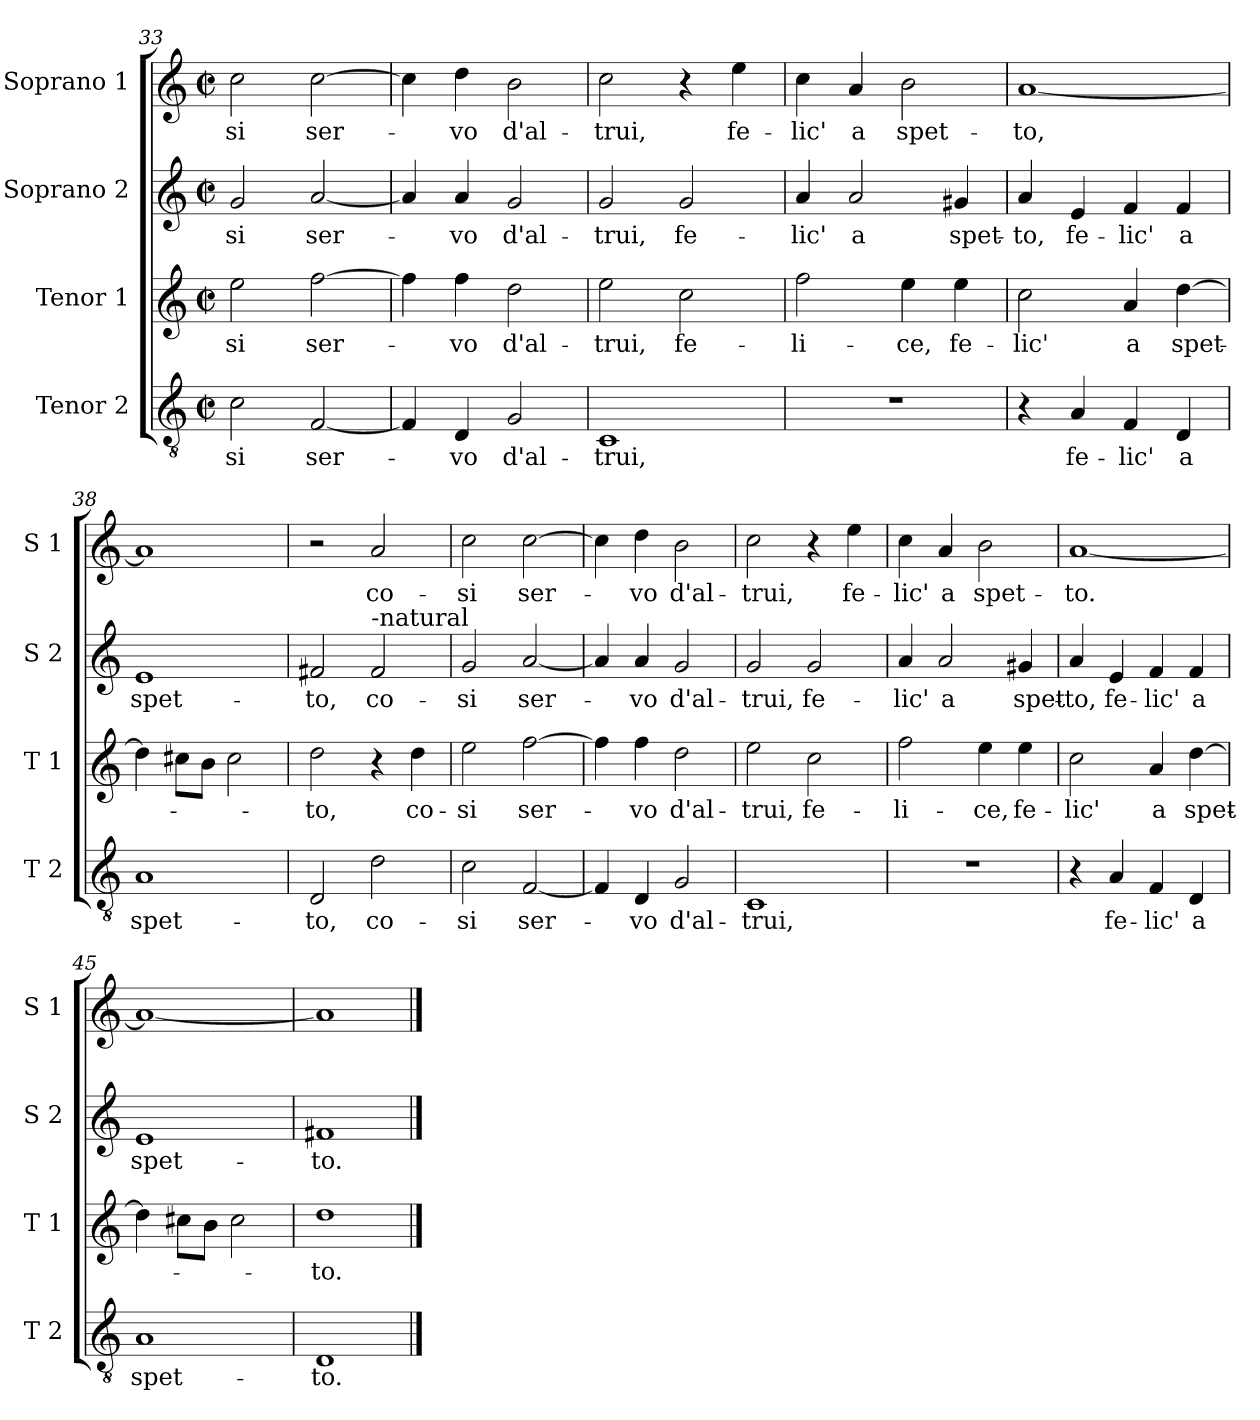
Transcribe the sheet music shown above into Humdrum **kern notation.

**kern	**text	**kern	**text	**kern	**text	**kern	**text
*part4	*part4	*part3	*part3	*part2	*part2	*part1	*part1
*staff4	*staff4	*staff3	*staff3	*staff2	*staff2	*staff1	*staff1
*I"Tenor 2	*	*I"Tenor 1	*	*I"Soprano 2	*	*I"Soprano 1	*
*I'T 2	*	*I'T 1	*	*I'S 2	*	*I'S 1	*
*clefGv2	*	*clefG2	*	*clefG2	*	*clefG2	*
*k[]	*	*k[]	*	*k[]	*	*k[]	*
*C:	*	*C:	*	*C:	*	*C:	*
*M2/2	*	*M2/2	*	*M2/2	*	*M2/2	*
*met(c|)	*	*met(c|)	*	*met(c|)	*	*met(c|)	*
=33	=33	=33	=33	=33	=33	=33	=33
!	!LO:LY:b	!	!LO:LY:b	!	!LO:LY:b	!	!LO:LY:b
2c\	-si	2ee\	-si	2g/	-si	2cc\	-si
!	!LO:LY:b	!	!LO:LY:b	!	!LO:LY:b	!	!LO:LY:b
[2F/	ser-	[2ff\	ser-	[2a/	ser-	[2cc\	ser-
=34	=34	=34	=34	=34	=34	=34	=34
4F/]	.	4ff\]	.	4a/]	.	4cc\]	.
!	!LO:LY:b	!	!LO:LY:b	!	!LO:LY:b	!	!LO:LY:b
4D/	-vo	4ff\	-vo	4a/	-vo	4dd\	-vo
!	!LO:LY:b	!	!LO:LY:b	!	!LO:LY:b	!	!LO:LY:b
2G/	d'al-	2dd\	d'al-	2g/	d'al-	2b\	d'al-
=35	=35	=35	=35	=35	=35	=35	=35
!	!LO:LY:b	!	!LO:LY:b	!	!LO:LY:b	!	!LO:LY:b
1C	-trui,	2ee\	-trui,	2g/	-trui,	2cc\	-trui,
!	!	!	!LO:LY:b	!	!LO:LY:b	!	!
.	.	2cc\	fe-	2g/	fe-	4r	.
!	!	!	!	!	!	!	!LO:LY:b
.	.	.	.	.	.	4ee\	fe-
=36	=36	=36	=36	=36	=36	=36	=36
!	!	!	!LO:LY:b	!	!LO:LY:b	!	!LO:LY:b
1r	.	2ff\	-li-	4a/	-lic'	4cc\	-lic'
!	!	!	!	!	!LO:LY:b	!	!LO:LY:b
.	.	.	.	2a/	a	4a/	a
!	!	!	!LO:LY:b	!	!	!	!LO:LY:b
.	.	4ee\	-ce,	.	.	2b\	spet-
!	!	!	!LO:LY:b	!	!LO:LY:b	!	!
.	.	4ee\	fe-	4g#X/	spet-	.	.
!!LO:PB:g=z
=37	=37	=37	=37	=37	=37	=37	=37
!	!	!	!LO:LY:b	!	!LO:LY:b	!	!LO:LY:b
4r	.	2cc\	-lic'	4a/	-to,	[1a	-to,
!	!LO:LY:b	!	!	!	!LO:LY:b	!	!
4A/	fe-	.	.	4e/	fe-	.	.
!	!LO:LY:b	!	!LO:LY:b	!	!LO:LY:b	!	!
4F/	-lic'	4a/	a	4f/	-lic'	.	.
!	!LO:LY:b	!	!LO:LY:b	!	!LO:LY:b	!	!
4D/	a	[4dd\	spet-	4f/	a	.	.
=38	=38	=38	=38	=38	=38	=38	=38
!	!LO:LY:b	!	!	!	!LO:LY:b	!	!
1A	spet-	4dd\]	.	1e	spet-	1a]	.
.	.	8cc#X\L	.	.	.	.	.
.	.	8b\J	.	.	.	.	.
.	.	2cc#\	.	.	.	.	.
=39	=39	=39	=39	=39	=39	=39	=39
!	!LO:LY:b	!	!LO:LY:b	!	!LO:LY:b	!	!
2D/	-to,	2dd\	-to,	2f#X/	-to,	2r	.
!	!	!	!	!LO:TX:a:t=-natural	!	!	!
!	!LO:LY:b	!	!	!	!LO:LY:b	!	!LO:LY:b
2d\	co-	4r	.	2f#/	co-	2a/	co-
!	!	!	!LO:LY:b	!	!	!	!
.	.	4dd\	co-	.	.	.	.
=40	=40	=40	=40	=40	=40	=40	=40
!	!LO:LY:b	!	!LO:LY:b	!	!LO:LY:b	!	!LO:LY:b
2c\	-si	2ee\	-si	2g/	-si	2cc\	-si
!	!LO:LY:b	!	!LO:LY:b	!	!LO:LY:b	!	!LO:LY:b
[2F/	ser-	[2ff\	ser-	[2a/	ser-	[2cc\	ser-
=41	=41	=41	=41	=41	=41	=41	=41
4F/]	.	4ff\]	.	4a/]	.	4cc\]	.
!	!LO:LY:b	!	!LO:LY:b	!	!LO:LY:b	!	!LO:LY:b
4D/	-vo	4ff\	-vo	4a/	-vo	4dd\	-vo
!	!LO:LY:b	!	!LO:LY:b	!	!LO:LY:b	!	!LO:LY:b
2G/	d'al-	2dd\	d'al-	2g/	d'al-	2b\	d'al-
=42	=42	=42	=42	=42	=42	=42	=42
!	!LO:LY:b	!	!LO:LY:b	!	!LO:LY:b	!	!LO:LY:b
1C	-trui,	2ee\	-trui,	2g/	-trui,	2cc\	-trui,
!	!	!	!LO:LY:b	!	!LO:LY:b	!	!
.	.	2cc\	fe-	2g/	fe-	4r	.
!	!	!	!	!	!	!	!LO:LY:b
.	.	.	.	.	.	4ee\	fe-
!!LO:LB:g=z
=43	=43	=43	=43	=43	=43	=43	=43
!	!	!	!LO:LY:b	!	!LO:LY:b	!	!LO:LY:b
1r	.	2ff\	-li-	4a/	-lic'	4cc\	-lic'
!	!	!	!	!	!LO:LY:b	!	!LO:LY:b
.	.	.	.	2a/	a	4a/	a
!	!	!	!LO:LY:b	!	!	!	!LO:LY:b
.	.	4ee\	-ce,	.	.	2b\	spet-
!	!	!	!LO:LY:b	!	!LO:LY:b	!	!
.	.	4ee\	fe-	4g#X/	spet-	.	.
=44	=44	=44	=44	=44	=44	=44	=44
!	!	!	!LO:LY:b	!	!LO:LY:b	!	!LO:LY:b
4r	.	2cc\	-lic'	4a/	-to,	[1a	-to.
!	!LO:LY:b	!	!	!	!LO:LY:b	!	!
4A/	fe-	.	.	4e/	fe-	.	.
!	!LO:LY:b	!	!LO:LY:b	!	!LO:LY:b	!	!
4F/	-lic'	4a/	a	4f/	-lic'	.	.
!	!LO:LY:b	!	!LO:LY:b	!	!LO:LY:b	!	!
4D/	a	[4dd\	spet-	4f/	a	.	.
=45	=45	=45	=45	=45	=45	=45	=45
!	!LO:LY:b	!	!	!	!LO:LY:b	!	!
1A	spet-	4dd\]	.	1e	spet-	1a_	.
.	.	8cc#X\L	.	.	.	.	.
.	.	8b\J	.	.	.	.	.
.	.	2cc#\	.	.	.	.	.
=46	=46	=46	=46	=46	=46	=46	=46
!	!LO:LY:b	!	!LO:LY:b	!	!LO:LY:b	!	!
1D	-to.	1dd	-to.	1f#X	-to.	1a]	.
==	==	==	==	==	==	==	==
*-	*-	*-	*-	*-	*-	*-	*-
